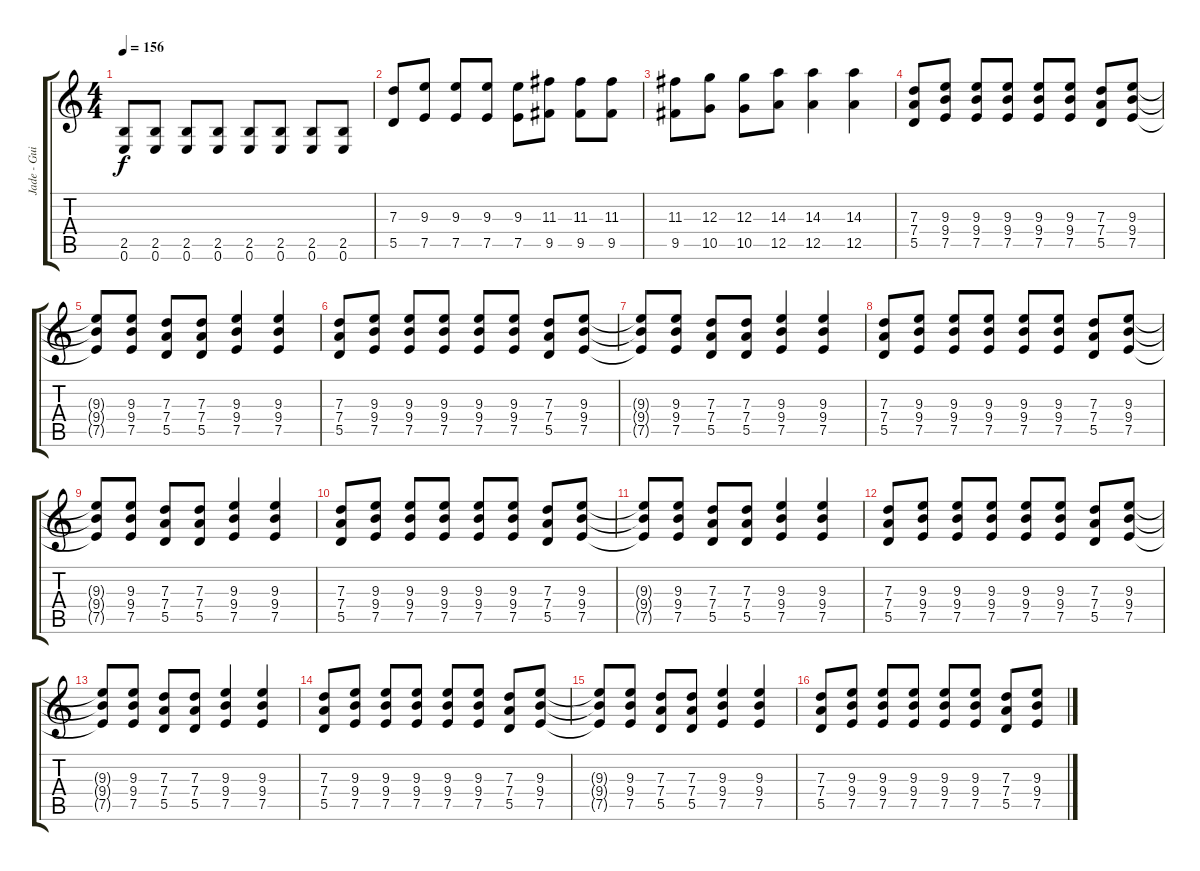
\track ("Jade - Guitar" "Jade - Gui") {instrument overdrivenguitar}
\staff {score tabs}
\tuning (E4 B3 G3 D3 A2 E2) {hide}
\ts (4 4)
\tempo 156
\clef g2
\ks c
(2.5 0.6).8{dy f} (2.5 0.6).8 (2.5 0.6).8 (2.5 0.6).8 (2.5 0.6).8 (2.5 0.6).8 (2.5 0.6).8 (2.5 0.6).8 |
(7.3 5.5).8 (9.3 7.5).8 (9.3 7.5).8 (9.3 7.5).8 (9.3 7.5).8 (11.3 9.5).8 (11.3 9.5).8 (11.3 9.5).8 |
(11.3 9.5).8 (12.3 10.5).8 (12.3 10.5).8 (14.3 12.5).8 (14.3 12.5).4 (14.3 12.5).4 |
(7.3 7.4 5.5).8 (9.3 9.4 7.5).8 (9.3 9.4 7.5).8 (9.3 9.4 7.5).8 (9.3 9.4 7.5).8 (9.3 9.4 7.5).8 (7.3 7.4 5.5).8 (9.3 9.4 7.5).8 |
(9.3{t} 9.4{t} 7.5{t}).8 (9.3 9.4 7.5).8 (7.3 7.4 5.5).8 (7.3 7.4 5.5).8 (9.3 9.4 7.5).4 (9.3 9.4 7.5).4 |
(7.3 7.4 5.5).8 (9.3 9.4 7.5).8 (9.3 9.4 7.5).8 (9.3 9.4 7.5).8 (9.3 9.4 7.5).8 (9.3 9.4 7.5).8 (7.3 7.4 5.5).8 (9.3 9.4 7.5).8 |
(9.3{t} 9.4{t} 7.5{t}).8 (9.3 9.4 7.5).8 (7.3 7.4 5.5).8 (7.3 7.4 5.5).8 (9.3 9.4 7.5).4 (9.3 9.4 7.5).4 |
(7.3 7.4 5.5).8 (9.3 9.4 7.5).8 (9.3 9.4 7.5).8 (9.3 9.4 7.5).8 (9.3 9.4 7.5).8 (9.3 9.4 7.5).8 (7.3 7.4 5.5).8 (9.3 9.4 7.5).8 |
(9.3{t} 9.4{t} 7.5{t}).8 (9.3 9.4 7.5).8 (7.3 7.4 5.5).8 (7.3 7.4 5.5).8 (9.3 9.4 7.5).4 (9.3 9.4 7.5).4 |
(7.3 7.4 5.5).8 (9.3 9.4 7.5).8 (9.3 9.4 7.5).8 (9.3 9.4 7.5).8 (9.3 9.4 7.5).8 (9.3 9.4 7.5).8 (7.3 7.4 5.5).8 (9.3 9.4 7.5).8 |
(9.3{t} 9.4{t} 7.5{t}).8 (9.3 9.4 7.5).8 (7.3 7.4 5.5).8 (7.3 7.4 5.5).8 (9.3 9.4 7.5).4 (9.3 9.4 7.5).4 |
(7.3 7.4 5.5).8 (9.3 9.4 7.5).8 (9.3 9.4 7.5).8 (9.3 9.4 7.5).8 (9.3 9.4 7.5).8 (9.3 9.4 7.5).8 (7.3 7.4 5.5).8 (9.3 9.4 7.5).8 |
(9.3{t} 9.4{t} 7.5{t}).8 (9.3 9.4 7.5).8 (7.3 7.4 5.5).8 (7.3 7.4 5.5).8 (9.3 9.4 7.5).4 (9.3 9.4 7.5).4 |
(7.3 7.4 5.5).8 (9.3 9.4 7.5).8 (9.3 9.4 7.5).8 (9.3 9.4 7.5).8 (9.3 9.4 7.5).8 (9.3 9.4 7.5).8 (7.3 7.4 5.5).8 (9.3 9.4 7.5).8 |
(9.3{t} 9.4{t} 7.5{t}).8 (9.3 9.4 7.5).8 (7.3 7.4 5.5).8 (7.3 7.4 5.5).8 (9.3 9.4 7.5).4 (9.3 9.4 7.5).4 |
(7.3 7.4 5.5).8 (9.3 9.4 7.5).8 (9.3 9.4 7.5).8 (9.3 9.4 7.5).8 (9.3 9.4 7.5).8 (9.3 9.4 7.5).8 (7.3 7.4 5.5).8 (9.3 9.4 7.5).8
